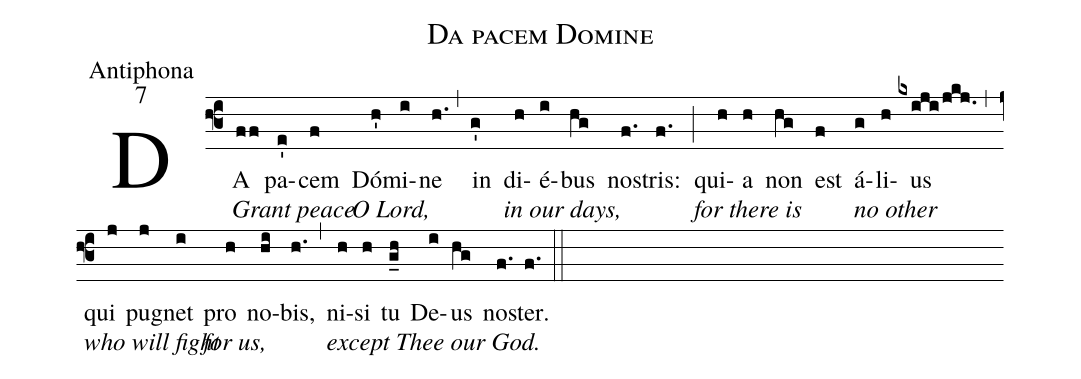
name:Da pacem Domine;
mode:7;
office-part:Antiphona;
%%
(f3) DA[Grant peace](ff) pa(e')cem(f) Dó[O Lord,](h')mi(i)ne(h.) (,) in(g') di[in our days,](h)é(i)bus(hg) no(f.)stris:(f.) (;)
qui[for there is](h)a(h) non(hg) est(f) á[no other](g)li(h)us(kxiji/jkj.) (,)
qui[who will fight](j) pu(j)gnet(i) pro[for us,](h) no(hi)bis,(h.) (,)
ni[except Thee](h)si(h) tu(g_h) De(i)us[our God.](hg) no(f.)ster.(f.) (::)
